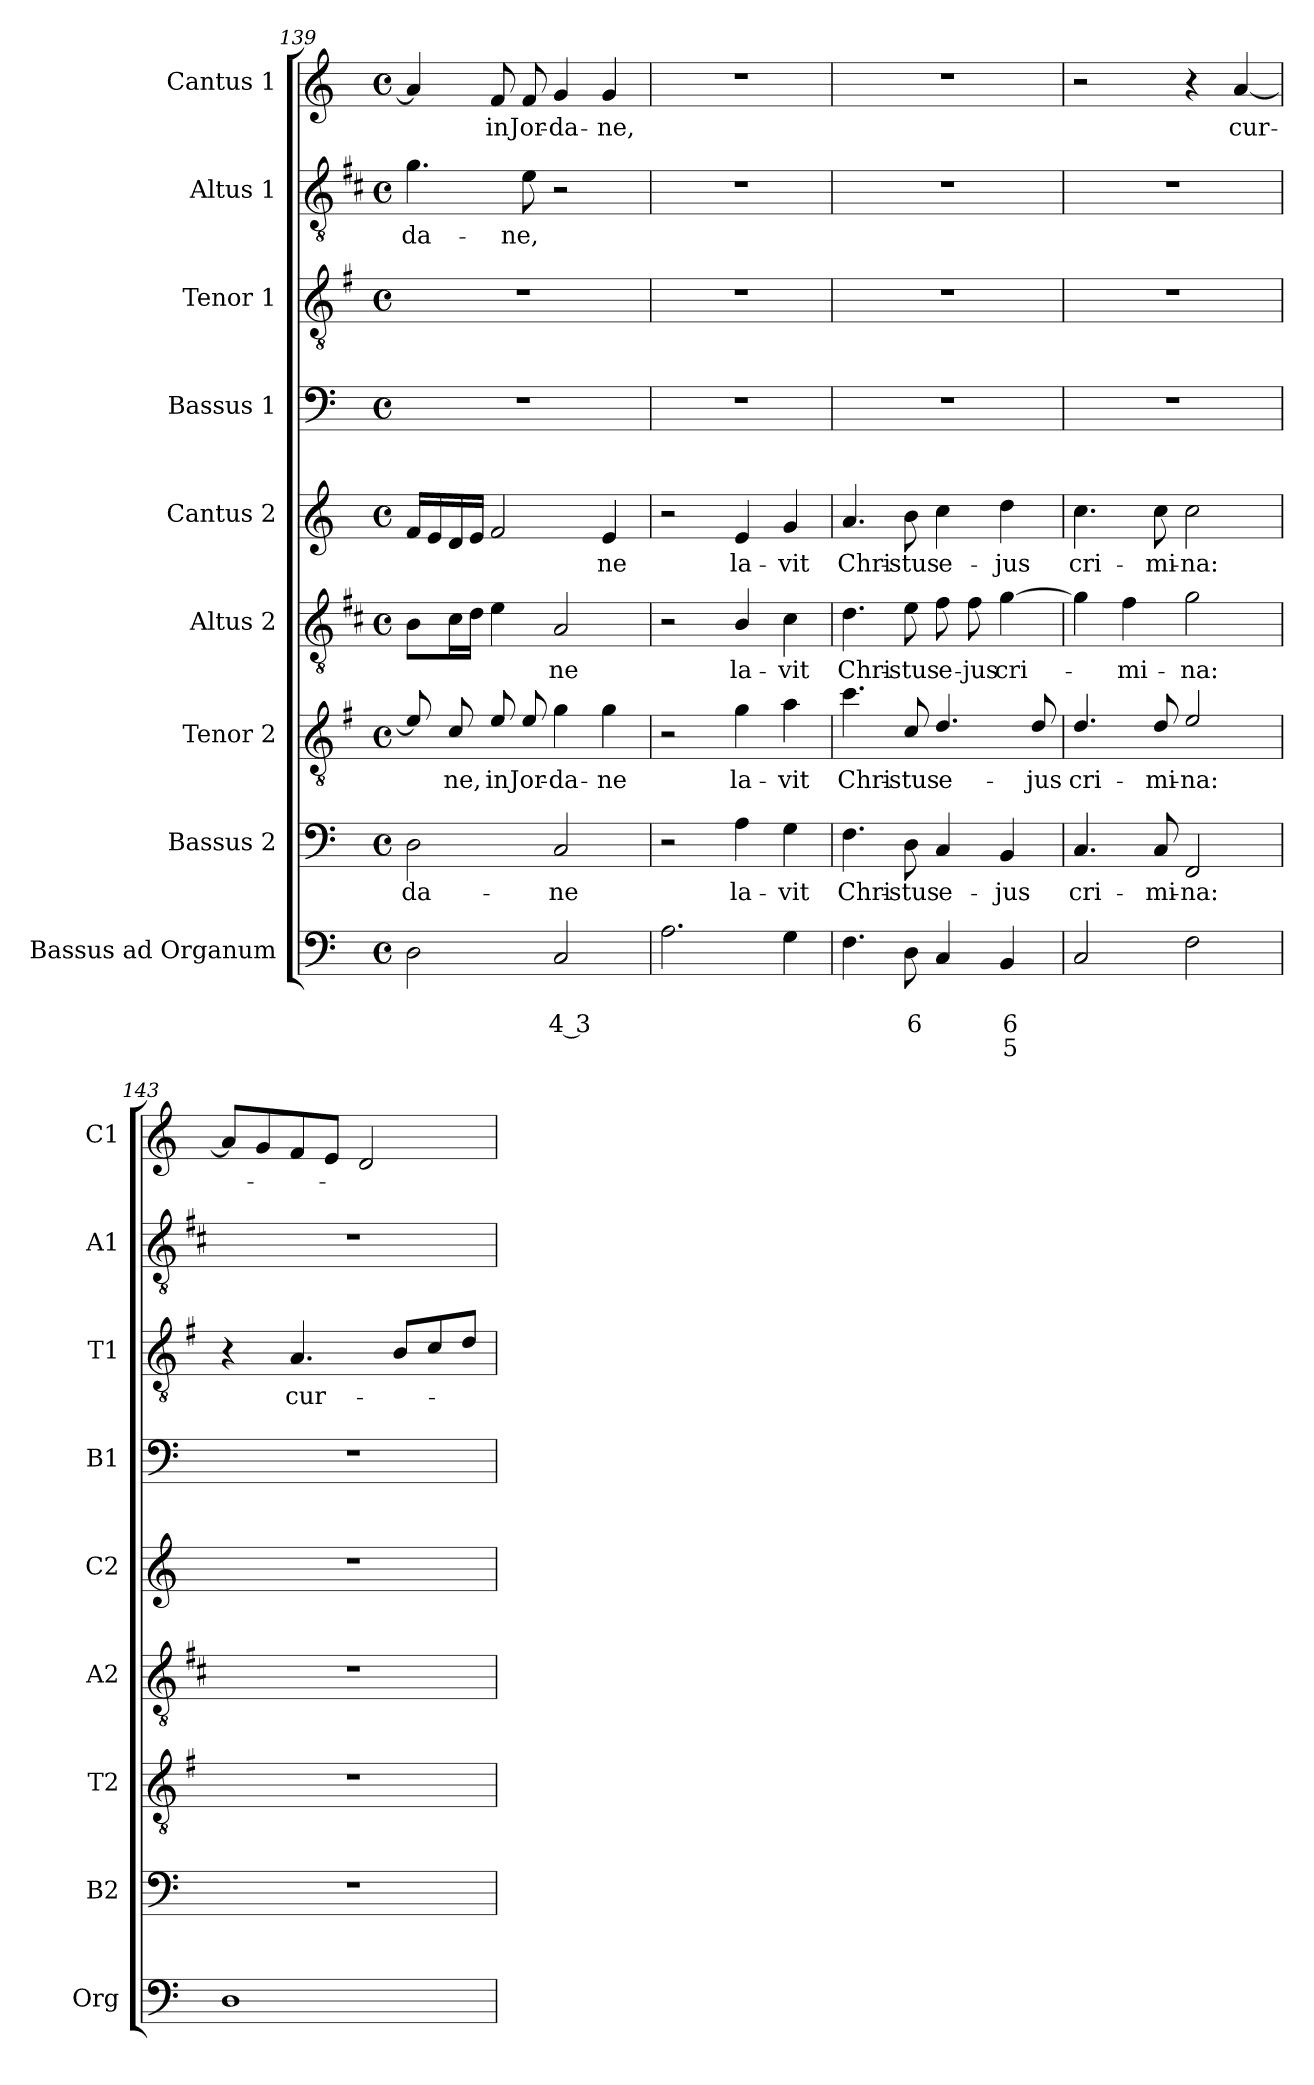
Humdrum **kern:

**kern	**text	**text	**text	**kern	**text	**kern	**text	**kern	**text	**kern	**text	**kern	**kern	**text	**kern	**text	**kern	**text
*part9	*part9	*part9	*part9	*part8	*part8	*part7	*part7	*part6	*part6	*part5	*part5	*part4	*part3	*part3	*part2	*part2	*part1	*part1
*staff9	*staff9	*staff9	*staff9	*staff8	*staff8	*staff7	*staff7	*staff6	*staff6	*staff5	*staff5	*staff4	*staff3	*staff3	*staff2	*staff2	*staff1	*staff1
*I"Bassus ad Organum	*	*	*	*I"Bassus 2	*	*I"Tenor 2	*	*I"Altus 2	*	*I"Cantus 2	*	*I"Bassus 1	*I"Tenor 1	*	*I"Altus 1	*	*I"Cantus 1	*
*I'Org	*	*	*	*I'B2	*	*I'T2	*	*I'A2	*	*I'C2	*	*I'B1	*I'T1	*	*I'A1	*	*I'C1	*
*clefF4	*	*	*	*clefF4	*	*clefGv2	*	*clefGv2	*	*clefG2	*	*clefF4	*clefGv2	*	*clefGv2	*	*clefG2	*
*	*	*	*	*	*	*ITrd4c7	*	*ITrd1c2	*	*	*	*	*ITrd4c7	*	*ITrd1c2	*	*	*
*k[]	*	*	*	*k[]	*	*k[]	*	*k[]	*	*k[]	*	*k[]	*k[]	*	*k[]	*	*k[]	*
*C:	*	*	*	*C:	*	*C:	*	*C:	*	*C:	*	*C:	*C:	*	*C:	*	*C:	*
*M4/4	*	*	*	*M4/4	*	*M4/4	*	*M4/4	*	*M4/4	*	*M4/4	*M4/4	*	*M4/4	*	*M4/4	*
*met(c)	*	*	*	*met(c)	*	*met(c)	*	*met(c)	*	*met(c)	*	*met(c)	*met(c)	*	*met(c)	*	*met(c)	*
=139	=139	=139	=139	=139	=139	=139	=139	=139	=139	=139	=139	=139	=139	=139	=139	=139	=139	=139
!	!	!	!	!	!LO:LY:b	!	!	!	!	!	!	!	!	!	!	!LO:LY:b	!	!
2D\	.	.	.	2D\	-da-	8A/]	.	8A\L	.	16f/LL	.	1r	1r	.	4.f\	-da-	4a/]	.
.	.	.	.	.	.	.	.	.	.	16e/	.	.	.	.	.	.	.	.
!	!	!	!	!	!	!	!LO:LY:b	!	!	!	!	!	!	!	!	!	!	!
.	.	.	.	.	.	8F/	-ne,	16B\L	.	16d/	.	.	.	.	.	.	.	.
.	.	.	.	.	.	.	.	16c\JJ	.	16e/JJ	.	.	.	.	.	.	.	.
!	!	!	!	!	!	!	!LO:LY:b	!	!	!	!	!	!	!	!	!	!	!LO:LY:b
.	.	.	.	.	.	8A/	in	4d\	.	2f/	.	.	.	.	.	.	8f/	in
!	!	!	!	!	!	!	!LO:LY:b	!	!	!	!	!	!	!	!	!LO:LY:b	!	!LO:LY:b
.	.	.	.	.	.	8A/	Jor-	.	.	.	.	.	.	.	8d\	-ne,	8f/	Jor-
!	!	!LO:LY:b	!	!	!LO:LY:b	!	!LO:LY:b	!	!LO:LY:b	!	!	!	!	!	!	!	!	!LO:LY:b
2C/	.	4 3	.	2C/	-ne	4c\	-da-	2G/	-ne	.	.	.	.	.	2r	.	4g/	-da-
!	!	!	!	!	!	!	!LO:LY:b	!	!	!	!LO:LY:b	!	!	!	!	!	!	!LO:LY:b
.	.	.	.	.	.	4c\	-ne	.	.	4e/	-ne	.	.	.	.	.	4g/	-ne,
!!LO:LB:g=z
=140	=140	=140	=140	=140	=140	=140	=140	=140	=140	=140	=140	=140	=140	=140	=140	=140	=140	=140
2.A\	.	.	.	2r	.	2r	.	2r	.	2r	.	1r	1r	.	1r	.	1r	.
!	!	!	!	!	!LO:LY:b	!	!LO:LY:b	!	!LO:LY:b	!	!LO:LY:b	!	!	!	!	!	!	!
.	.	.	.	4A\	la-	4c\	la-	4A/	la-	4e/	la-	.	.	.	.	.	.	.
!	!	!	!	!	!LO:LY:b	!	!LO:LY:b	!	!LO:LY:b	!	!LO:LY:b	!	!	!	!	!	!	!
4G\	.	.	.	4G\	-vit	4d\	-vit	4B\	-vit	4g/	-vit	.	.	.	.	.	.	.
=141	=141	=141	=141	=141	=141	=141	=141	=141	=141	=141	=141	=141	=141	=141	=141	=141	=141	=141
!	!	!	!	!	!LO:LY:b	!	!LO:LY:b	!	!LO:LY:b	!	!LO:LY:b	!	!	!	!	!	!	!
4.F\	.	.	.	4.F\	Chri-	4.f\	Chri-	4.c\	Chri-	4.a/	Chri-	1r	1r	.	1r	.	1r	.
!	!	!LO:LY:b	!	!	!LO:LY:b	!	!LO:LY:b	!	!LO:LY:b	!	!LO:LY:b	!	!	!	!	!	!	!
8D\	.	6	.	8D\	-stus	8F/	-stus	8d\	-stus	8b\	-stus	.	.	.	.	.	.	.
!	!	!	!	!	!LO:LY:b	!	!LO:LY:b	!	!LO:LY:b	!	!LO:LY:b	!	!	!	!	!	!	!
4C/	.	.	.	4C/	e-	4.G/	e-	8e\	e-	4cc\	e-	.	.	.	.	.	.	.
!	!	!	!	!	!	!	!	!	!LO:LY:b	!	!	!	!	!	!	!	!	!
.	.	.	.	.	.	.	.	8e\	-jus	.	.	.	.	.	.	.	.	.
!	!	!LO:LY:b	!LO:LY:b	!	!LO:LY:b	!	!	!	!LO:LY:b	!	!LO:LY:b	!	!	!	!	!	!	!
4BB/	.	6	5	4BB/	-jus	.	.	[4f\	cri-	4dd\	-jus	.	.	.	.	.	.	.
!	!	!	!	!	!	!	!LO:LY:b	!	!	!	!	!	!	!	!	!	!	!
.	.	.	.	.	.	8G/	-jus	.	.	.	.	.	.	.	.	.	.	.
=142	=142	=142	=142	=142	=142	=142	=142	=142	=142	=142	=142	=142	=142	=142	=142	=142	=142	=142
!	!	!	!	!	!LO:LY:b	!	!LO:LY:b	!	!	!	!LO:LY:b	!	!	!	!	!	!	!
2C/	.	.	.	4.C/	cri-	4.G/	cri-	4f\]	.	4.cc\	cri-	1r	1r	.	1r	.	2r	.
!	!	!	!	!	!	!	!	!	!LO:LY:b	!	!	!	!	!	!	!	!	!
.	.	.	.	.	.	.	.	4e\	-mi-	.	.	.	.	.	.	.	.	.
!	!	!	!	!	!LO:LY:b	!	!LO:LY:b	!	!	!	!LO:LY:b	!	!	!	!	!	!	!
.	.	.	.	8C/	-mi-	8G/	-mi-	.	.	8cc\	-mi-	.	.	.	.	.	.	.
!	!	!	!	!	!LO:LY:b	!	!LO:LY:b	!	!LO:LY:b	!	!LO:LY:b	!	!	!	!	!	!	!
2F\	.	.	.	2FF/	-na:	2A/	-na:	2f\	-na:	2cc\	-na:	.	.	.	.	.	4r	.
!	!	!	!	!	!	!	!	!	!	!	!	!	!	!	!	!	!	!LO:LY:b
.	.	.	.	.	.	.	.	.	.	.	.	.	.	.	.	.	[4a/	cur-
=143	=143	=143	=143	=143	=143	=143	=143	=143	=143	=143	=143	=143	=143	=143	=143	=143	=143	=143
1D	.	.	.	1r	.	1r	.	1r	.	1r	.	1r	4r	.	1r	.	8a/L]	.
.	.	.	.	.	.	.	.	.	.	.	.	.	.	.	.	.	8g/	.
!	!	!	!	!	!	!	!	!	!	!	!	!	!	!LO:LY:b	!	!	!	!
.	.	.	.	.	.	.	.	.	.	.	.	.	4.D/	cur-	.	.	8f/	.
.	.	.	.	.	.	.	.	.	.	.	.	.	.	.	.	.	8e/J	.
.	.	.	.	.	.	.	.	.	.	.	.	.	.	.	.	.	2d/	.
.	.	.	.	.	.	.	.	.	.	.	.	.	8E/L	.	.	.	.	.
.	.	.	.	.	.	.	.	.	.	.	.	.	8F/	.	.	.	.	.
.	.	.	.	.	.	.	.	.	.	.	.	.	8G/J	.	.	.	.	.
=	=	=	=	=	=	=	=	=	=	=	=	=	=	=	=	=	=	=
*-	*-	*-	*-	*-	*-	*-	*-	*-	*-	*-	*-	*-	*-	*-	*-	*-	*-	*-
